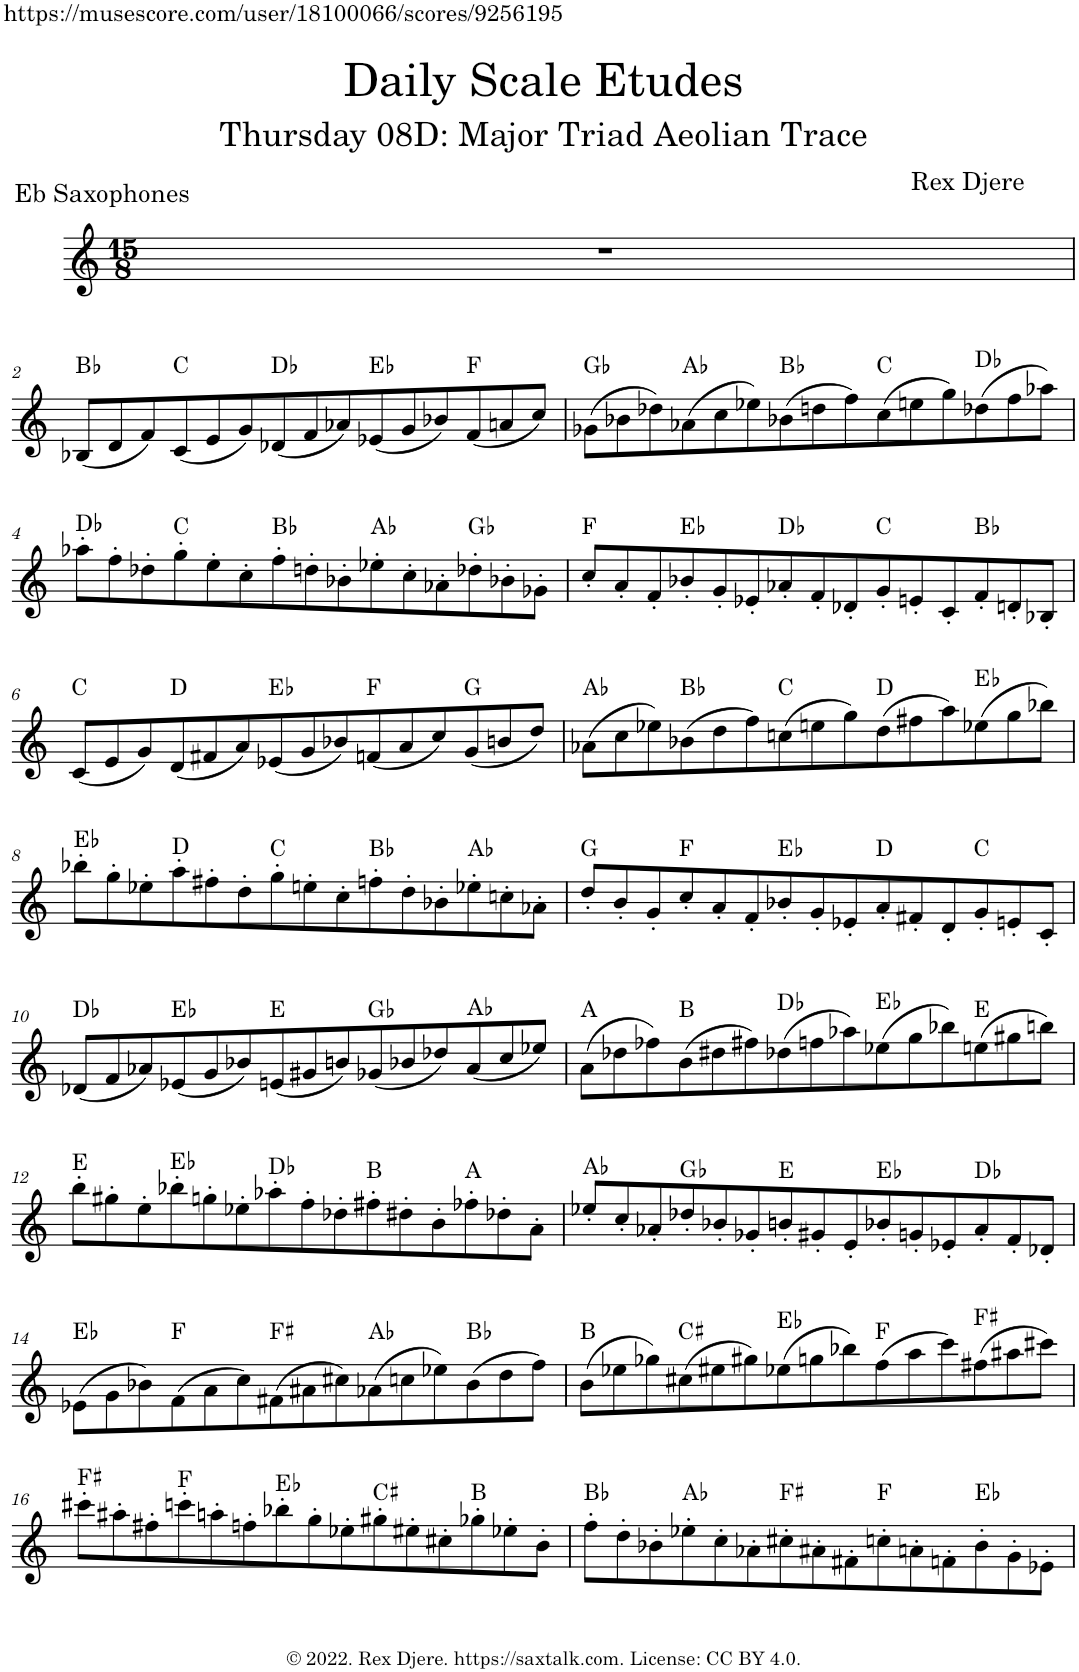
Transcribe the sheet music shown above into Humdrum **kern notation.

**kern	**harte
*part1	*part1
*staff1	*
*I"Alto Saxophone	*
*I'A. Sax.	*
*clefG2	*
*Trd5c9	*
*k[]	*
*M15/8	*
=1	=1
1...r	.
!!LO:LB:g=z
=2	=2
(8B-X/L	Bb:maj
8d/	.
8f/)	.
(8c/	C:maj
8e/	.
8g/)	.
(8d-X/	Db:maj
8f/	.
8a-X/)	.
(8e-X/	Eb:maj
8g/	.
8b-X/)	.
(8f/	F:maj
8an/	.
8cc/J)	.
=3	=3
(8g-X\L	Gb:maj
8b-X\	.
8dd-X\)	.
(8a-X\	Ab:maj
8cc\	.
8ee-X\)	.
(8b-X\	Bb:maj
8ddn\	.
8ff\)	.
(8cc\	C:maj
8een\	.
8gg\)	.
(8dd-X\	Db:maj
8ff\	.
8aa-X\J)	.
!!LO:LB:g=z
=4	=4
8aa-X'\L	Db:maj
8ff'\	.
8dd-X'\	.
8gg'\	C:maj
8ee'\	.
8cc'\	.
8ff'\	Bb:maj
8ddn'\	.
8b-X'\	.
8ee-X'\	Ab:maj
8cc'\	.
8a-X'\	.
8dd-X'\	Gb:maj
8b-X'\	.
8g-X'\J	.
=5	=5
8cc'/L	F:maj
8a'/	.
8f'/	.
8b-X'/	Eb:maj
8g'/	.
8e-X'/	.
8a-X'/	Db:maj
8f'/	.
8d-X'/	.
8g'/	C:maj
8en'/	.
8c'/	.
8f'/	Bb:maj
8dn'/	.
8B-X'/J	.
!!LO:LB:g=z
=6	=6
(8c/L	C:maj
8e/	.
8g/)	.
(8d/	D:maj
8f#X/	.
8a/)	.
(8e-X/	Eb:maj
8g/	.
8b-X/)	.
(8fn/	F:maj
8a/	.
8cc/)	.
(8g/	G:maj
8bn/	.
8dd/J)	.
=7	=7
(8a-X\L	Ab:maj
8cc\	.
8ee-X\)	.
(8b-X\	Bb:maj
8dd\	.
8ff\)	.
(8ccn\	C:maj
8een\	.
8gg\)	.
(8dd\	D:maj
8ff#X\	.
8aa\)	.
(8ee-X\	Eb:maj
8gg\	.
8bb-X\J)	.
!!LO:LB:g=z
=8	=8
8bb-X'\L	Eb:maj
8gg'\	.
8ee-X'\	.
8aa'\	D:maj
8ff#X'\	.
8dd'\	.
8gg'\	C:maj
8een'\	.
8cc'\	.
8ffn'\	Bb:maj
8dd'\	.
8b-X'\	.
8ee-X'\	Ab:maj
8ccn'\	.
8a-X'\J	.
=9	=9
8dd'/L	G:maj
8b'/	.
8g'/	.
8cc'/	F:maj
8a'/	.
8f'/	.
8b-X'/	Eb:maj
8g'/	.
8e-X'/	.
8a'/	D:maj
8f#X'/	.
8d'/	.
8g'/	C:maj
8en'/	.
8c'/J	.
!!LO:LB:g=z
=10	=10
(8d-X/L	Db:maj
8f/	.
8a-X/)	.
(8e-X/	Eb:maj
8g/	.
8b-X/)	.
(8en/	E:maj
8g#X/	.
8bn/)	.
(8g-X/	Gb:maj
8b-X/	.
8dd-X/)	.
(8a-/	Ab:maj
8cc/	.
8ee-X/J)	.
=11	=11
(8a\L	A:maj
8dd-X\	.
8ff-X\)	.
(8b\	B:maj
8dd#X\	.
8ff#X\)	.
(8dd-X\	Db:maj
8ffn\	.
8aa-X\)	.
(8ee-X\	Eb:maj
8gg\	.
8bb-X\)	.
(8een\	E:maj
8gg#X\	.
8bbn\J)	.
!!LO:LB:g=z
=12	=12
8bb'\L	E:maj
8gg#X'\	.
8ee'\	.
8bb-X'\	Eb:maj
8ggn'\	.
8ee-X'\	.
8aa-X'\	Db:maj
8ff'\	.
8dd-X'\	.
8ff#X'\	B:maj
8dd#X'\	.
8b'\	.
8ff-X'\	A:maj
8dd-X'\	.
8a'\J	.
=13	=13
8ee-X'/L	Ab:maj
8cc'/	.
8a-X'/	.
8dd-X'/	Gb:maj
8b-X'/	.
8g-X'/	.
8bn'/	E:maj
8g#X'/	.
8e'/	.
8b-X'/	Eb:maj
8gn'/	.
8e-X'/	.
8a-'/	Db:maj
8f'/	.
8d-X'/J	.
!!LO:LB:g=z
=14	=14
(8e-X\L	Eb:maj
8g\	.
8b-X\)	.
(8f\	F:maj
8a\	.
8cc\)	.
(8f#X\	F#:maj
8a#X\	.
8cc#X\)	.
(8a-X\	Ab:maj
8ccn\	.
8ee-X\)	.
(8b-\	Bb:maj
8dd\	.
8ff\J)	.
=15	=15
(8b\L	B:maj
8ee-X\	.
8gg-X\)	.
(8cc#X\	C#:maj
8ee#X\	.
8gg#X\)	.
(8ee-X\	Eb:maj
8ggn\	.
8bb-X\)	.
(8ff\	F:maj
8aa\	.
8ccc\)	.
(8ff#X\	F#:maj
8aa#X\	.
8ccc#X\J)	.
!!LO:LB:g=z
=16	=16
8ccc#X'\L	F#:maj
8aa#X'\	.
8ff#X'\	.
8cccn'\	F:maj
8aan'\	.
8ffn'\	.
8bb-X'\	Eb:maj
8gg'\	.
8ee-X'\	.
8gg#X'\	C#:maj
8ee#X'\	.
8cc#X'\	.
8gg-X'\	B:maj
8ee-X'\	.
8b'\J	.
=17	=17
8ff'\L	Bb:maj
8dd'\	.
8b-X'\	.
8ee-X'\	Ab:maj
8cc'\	.
8a-X'\	.
8cc#X'\	F#:maj
8a#X'\	.
8f#X'\	.
8ccn'\	F:maj
8an'\	.
8fn'\	.
8b-'\	Eb:maj
8g'\	.
8e-X'\J	.
=	=
*-	*-
